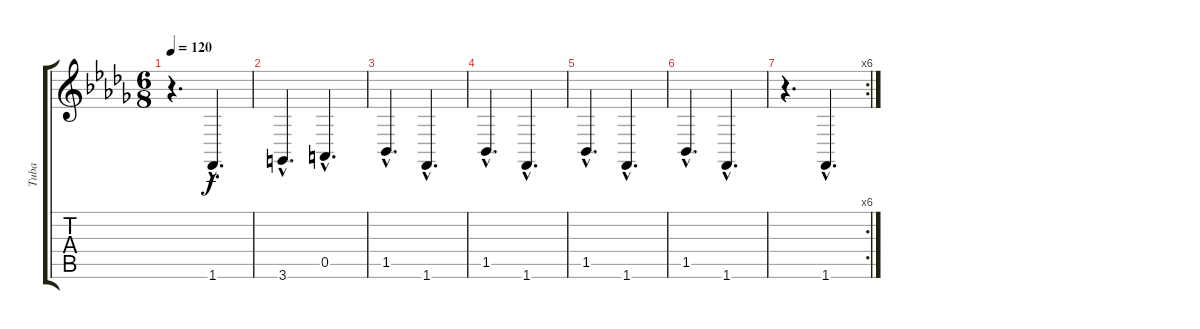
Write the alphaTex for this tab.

\track ("Tuba" "Tuba") {instrument tuba}
\staff {score tabs}
\tuning (E4 B3 G3 D3 A2 E2) {hide}
\ts (6 8)
\tempo 120
\clef g2
\ks db
r.4{d dy f} 1.6{hac}.4{d} |
3.6{hac}.4{d} 0.5{hac}.4{d} |
1.5{hac}.4{d} 1.6{hac}.4{d} |
1.5{hac}.4{d} 1.6{hac}.4{d} |
1.5{hac}.4{d} 1.6{hac}.4{d} |
1.5{hac}.4{d} 1.6{hac}.4{d} |
\rc 6
r.4{d} 1.6{hac}.4{d}
